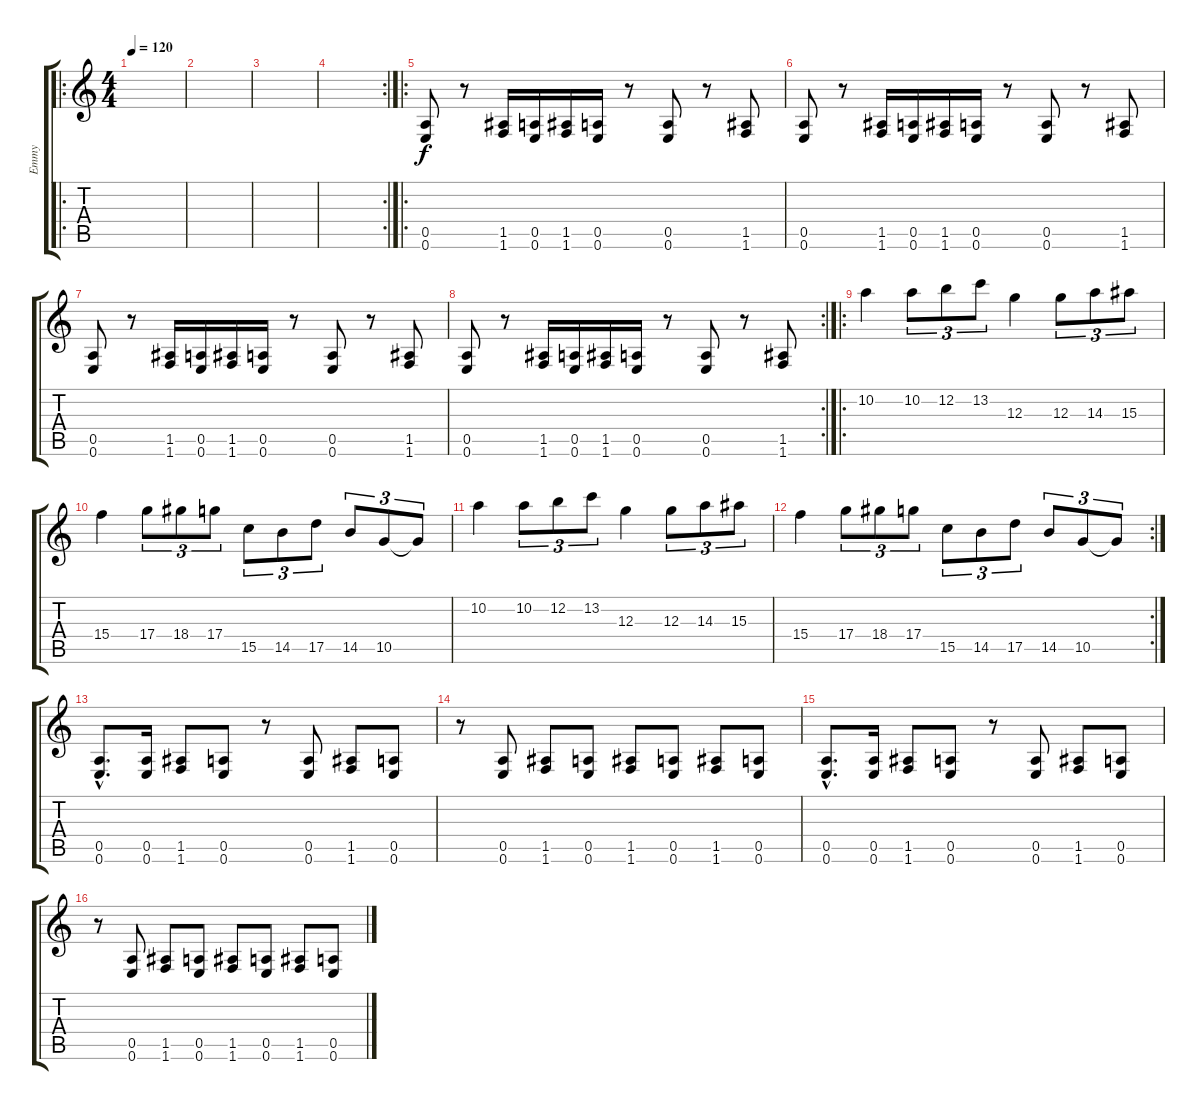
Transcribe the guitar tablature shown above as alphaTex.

\track ("Emmy" "Emmy") {instrument overdrivenguitar}
\staff {score tabs}
\tuning (E4 B3 G3 D3 A2 E2) {hide}
\ro
\ts (4 4)
\tempo 120
\clef g2
\ks c
|
|
|
\rc 2
|
\ro
(0.5 0.6).8 r.8 (1.5 1.6).16 (0.5 0.6).16 (1.5 1.6).16 (0.5 0.6).16 r.8 (0.5 0.6).8 r.8 (1.5 1.6).8 |
(0.5 0.6).8 r.8 (1.5 1.6).16 (0.5 0.6).16 (1.5 1.6).16 (0.5 0.6).16 r.8 (0.5 0.6).8 r.8 (1.5 1.6).8 |
(0.5 0.6).8 r.8 (1.5 1.6).16 (0.5 0.6).16 (1.5 1.6).16 (0.5 0.6).16 r.8 (0.5 0.6).8 r.8 (1.5 1.6).8 |
\rc 2
(0.5 0.6).8 r.8 (1.5 1.6).16 (0.5 0.6).16 (1.5 1.6).16 (0.5 0.6).16 r.8 (0.5 0.6).8 r.8 (1.5 1.6).8 |
\ro
10.2.4 10.2.8{tu (3 2)} 12.2.8{tu (3 2)} 13.2.8{tu (3 2)} 12.3.4 12.3.8{tu (3 2)} 14.3.8{tu (3 2)} 15.3.8{tu (3 2)} |
15.4.4 17.4.8{tu (3 2)} 18.4.8{tu (3 2)} 17.4.8{tu (3 2)} 15.5.8{tu (3 2)} 14.5.8{tu (3 2)} 17.5.8{tu (3 2)} 14.5.8{tu (3 2)} 10.5.8{tu (3 2)} 10.5{t}.8{tu (3 2)} |
10.2.4 10.2.8{tu (3 2)} 12.2.8{tu (3 2)} 13.2.8{tu (3 2)} 12.3.4 12.3.8{tu (3 2)} 14.3.8{tu (3 2)} 15.3.8{tu (3 2)} |
\rc 2
15.4.4 17.4.8{tu (3 2)} 18.4.8{tu (3 2)} 17.4.8{tu (3 2)} 15.5.8{tu (3 2)} 14.5.8{tu (3 2)} 17.5.8{tu (3 2)} 14.5.8{tu (3 2)} 10.5.8{tu (3 2)} 10.5{t}.8{tu (3 2)} |
(0.5{hac} 0.6{hac}).8{d} (0.5 0.6).16 (1.5 1.6).8 (0.5 0.6).8 r.8 (0.5 0.6).8 (1.5 1.6).8 (0.5 0.6).8 |
r.8 (0.5 0.6).8 (1.5 1.6).8 (0.5 0.6).8 (1.5 1.6).8 (0.5 0.6).8 (1.5 1.6).8 (0.5 0.6).8 |
(0.5{hac} 0.6{hac}).8{d} (0.5 0.6).16 (1.5 1.6).8 (0.5 0.6).8 r.8 (0.5 0.6).8 (1.5 1.6).8 (0.5 0.6).8 |
r.8 (0.5 0.6).8 (1.5 1.6).8 (0.5 0.6).8 (1.5 1.6).8 (0.5 0.6).8 (1.5 1.6).8 (0.5 0.6).8
